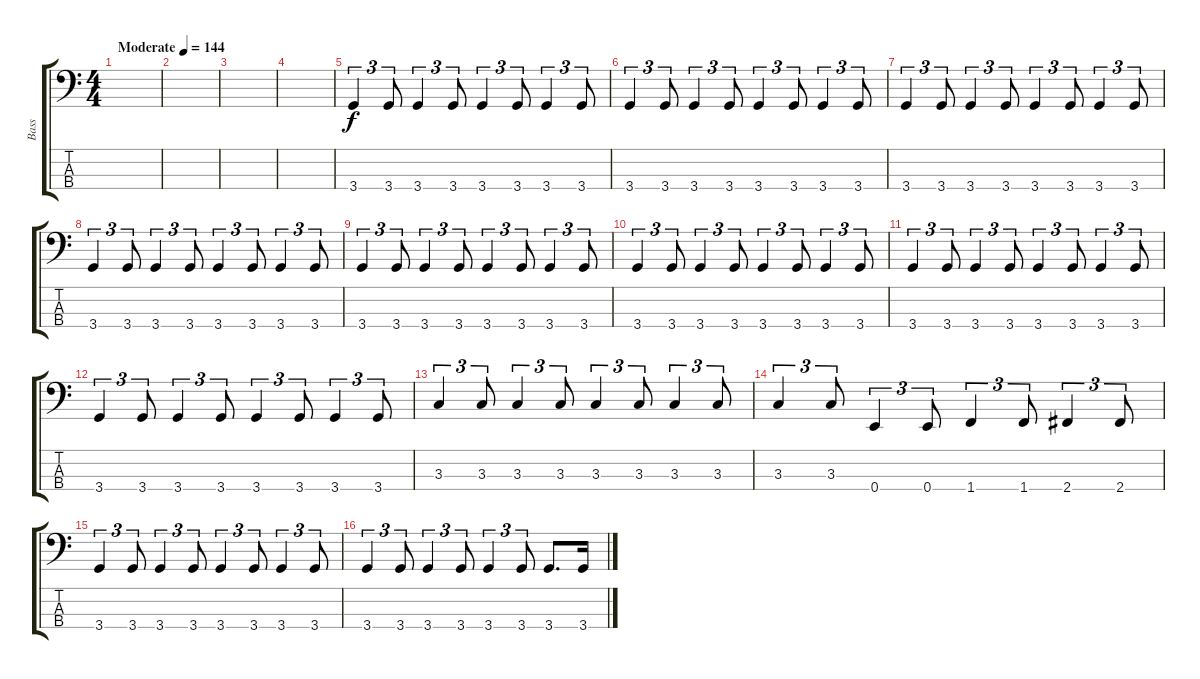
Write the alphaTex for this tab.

\track ("Bass" "Bass") {instrument electricbassfinger}
\staff {score tabs}
\tuning (G2 D2 A1 E1) {hide}
\ts (4 4)
\tempo (144 "Moderate")
\clef f4
\ks c
|
|
|
|
3.4.4{tu (3 2)} 3.4.8{tu (3 2)} 3.4.4{tu (3 2)} 3.4.8{tu (3 2)} 3.4.4{tu (3 2)} 3.4.8{tu (3 2)} 3.4.4{tu (3 2)} 3.4.8{tu (3 2)} |
3.4.4{tu (3 2)} 3.4.8{tu (3 2)} 3.4.4{tu (3 2)} 3.4.8{tu (3 2)} 3.4.4{tu (3 2)} 3.4.8{tu (3 2)} 3.4.4{tu (3 2)} 3.4.8{tu (3 2)} |
3.4.4{tu (3 2)} 3.4.8{tu (3 2)} 3.4.4{tu (3 2)} 3.4.8{tu (3 2)} 3.4.4{tu (3 2)} 3.4.8{tu (3 2)} 3.4.4{tu (3 2)} 3.4.8{tu (3 2)} |
3.4.4{tu (3 2)} 3.4.8{tu (3 2)} 3.4.4{tu (3 2)} 3.4.8{tu (3 2)} 3.4.4{tu (3 2)} 3.4.8{tu (3 2)} 3.4.4{tu (3 2)} 3.4.8{tu (3 2)} |
3.4.4{tu (3 2)} 3.4.8{tu (3 2)} 3.4.4{tu (3 2)} 3.4.8{tu (3 2)} 3.4.4{tu (3 2)} 3.4.8{tu (3 2)} 3.4.4{tu (3 2)} 3.4.8{tu (3 2)} |
3.4.4{tu (3 2)} 3.4.8{tu (3 2)} 3.4.4{tu (3 2)} 3.4.8{tu (3 2)} 3.4.4{tu (3 2)} 3.4.8{tu (3 2)} 3.4.4{tu (3 2)} 3.4.8{tu (3 2)} |
3.4.4{tu (3 2)} 3.4.8{tu (3 2)} 3.4.4{tu (3 2)} 3.4.8{tu (3 2)} 3.4.4{tu (3 2)} 3.4.8{tu (3 2)} 3.4.4{tu (3 2)} 3.4.8{tu (3 2)} |
3.4.4{tu (3 2)} 3.4.8{tu (3 2)} 3.4.4{tu (3 2)} 3.4.8{tu (3 2)} 3.4.4{tu (3 2)} 3.4.8{tu (3 2)} 3.4.4{tu (3 2)} 3.4.8{tu (3 2)} |
3.3.4{tu (3 2)} 3.3.8{tu (3 2)} 3.3.4{tu (3 2)} 3.3.8{tu (3 2)} 3.3.4{tu (3 2)} 3.3.8{tu (3 2)} 3.3.4{tu (3 2)} 3.3.8{tu (3 2)} |
3.3.4{tu (3 2)} 3.3.8{tu (3 2)} 0.4.4{tu (3 2)} 0.4.8{tu (3 2)} 1.4.4{tu (3 2)} 1.4.8{tu (3 2)} 2.4.4{tu (3 2)} 2.4.8{tu (3 2)} |
3.4.4{tu (3 2)} 3.4.8{tu (3 2)} 3.4.4{tu (3 2)} 3.4.8{tu (3 2)} 3.4.4{tu (3 2)} 3.4.8{tu (3 2)} 3.4.4{tu (3 2)} 3.4.8{tu (3 2)} |
3.4.4{tu (3 2)} 3.4.8{tu (3 2)} 3.4.4{tu (3 2)} 3.4.8{tu (3 2)} 3.4.4{tu (3 2)} 3.4.8{tu (3 2)} 3.4.8{d} 3.4.16
